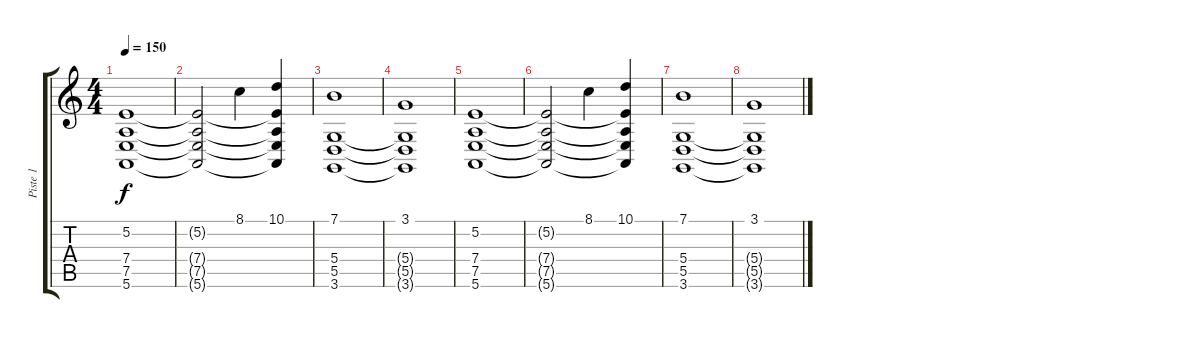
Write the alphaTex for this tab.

\track ("Piste 1" "Piste 1") {instrument fx6goblins}
\staff {score tabs}
\tuning (E4 B3 G3 D3 A2 E2) {hide}
\ts (4 4)
\tempo 150
\clef g2
\ks c
(5.2 7.4 7.5 5.6).1{dy f} |
(5.2{t} 7.4{t} 7.5{t} 5.6{t}).2 8.1.4 (10.1 5.2{t} 7.4{t} 7.5{t} 5.6{t}).4 |
(7.1 5.4 5.5 3.6).1 |
(3.1 5.4{t} 5.5{t} 3.6{t}).1 |
(5.2 7.4 7.5 5.6).1 |
(5.2{t} 7.4{t} 7.5{t} 5.6{t}).2 8.1.4 (10.1 5.2{t} 7.4{t} 7.5{t} 5.6{t}).4 |
(7.1 5.4 5.5 3.6).1 |
(3.1 5.4{t} 5.5{t} 3.6{t}).1
